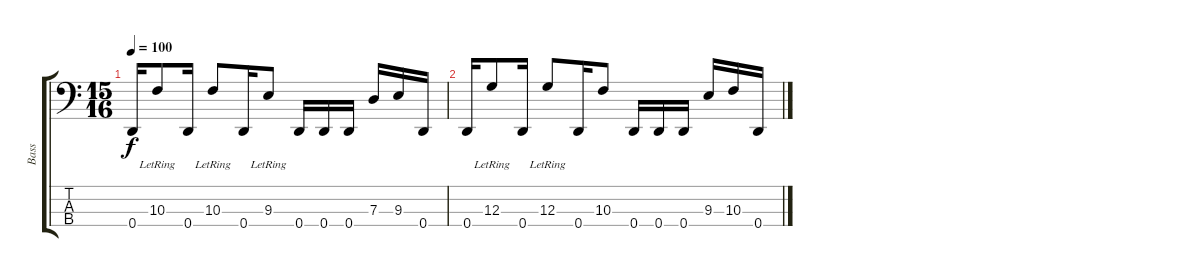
\track ("Bass" "Bass") {instrument electricbasspick}
\staff {score tabs}
\tuning (F2 C2 G1 D1) {hide}
\ts (15 16)
\tempo 100
\clef f4
\ks c
0.4.16{dy f volume 4} 10.3{lr}.8 0.4.16 10.3{lr}.8 0.4.16 9.3{lr}.8 0.4.16 0.4.16 0.4.16 7.3.16 9.3.16 0.4.16 |
0.4.16{volume 0} 12.3{lr}.8 0.4.16 12.3{lr}.8 0.4.16 10.3.8 0.4.16 0.4.16 0.4.16 9.3.16 10.3.16 0.4.16
